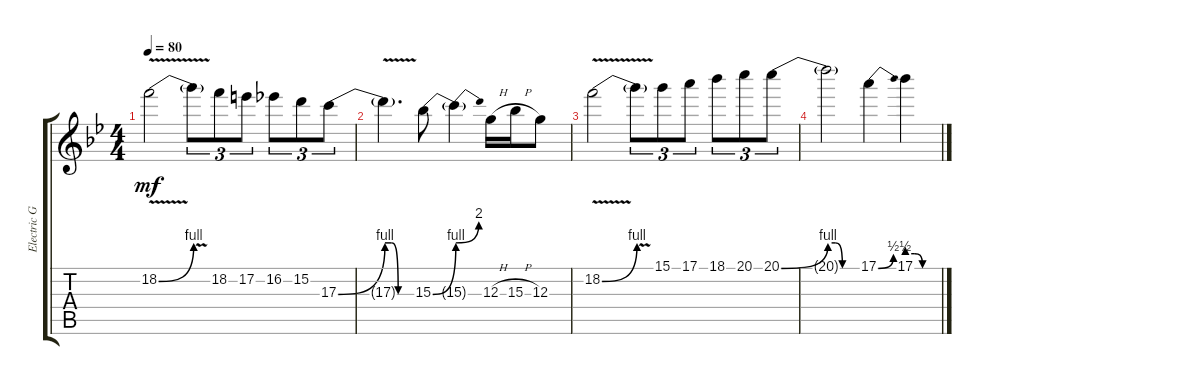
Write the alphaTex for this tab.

\track ("Electric Guitar" "Electric G") {instrument electricguitarclean}
\staff {score tabs}
\tuning (E4 B3 G3 D3 A2 E2) {hide}
\ts (4 4)
\tempo 80
\clef g2
\ks gminor
18.2{be (bend 0 0 60 4) v}.2{dy mf instrument electricguitarclean} 18.2{v t}.8{tu (3 2)} 18.2.8{tu (3 2)} 17.2.8{tu (3 2)} 16.2.8{tu (3 2)} 15.2.8{tu (3 2)} 17.3{be (bend 0 0 60 4)}.8{tu (3 2)} |
17.3{be (custom 0 4 15 4 30 0 60 0) v t}.4{d} 15.3{be (bend 0 0 60 4)}.8 15.3{be (bend 0 4 60 8) t}.4 12.3{h}.16 15.3{h}.16 12.3.8 |
18.2{be (bend 0 0 60 4) v}.2 18.2{v t}.8{tu (3 2)} 15.1.8{tu (3 2)} 17.1.8{tu (3 2)} 18.1.8{tu (3 2)} 20.1.8{tu (3 2)} 20.1{be (bend 0 0 60 4)}.8{tu (3 2)} |
20.1{be (custom 0 4 15 4 30 0 60 0) t}.2 17.1{be (bend 0 0 60 2)}.4 17.1{be (custom 0 2 15 2 30 0 60 0)}.4
